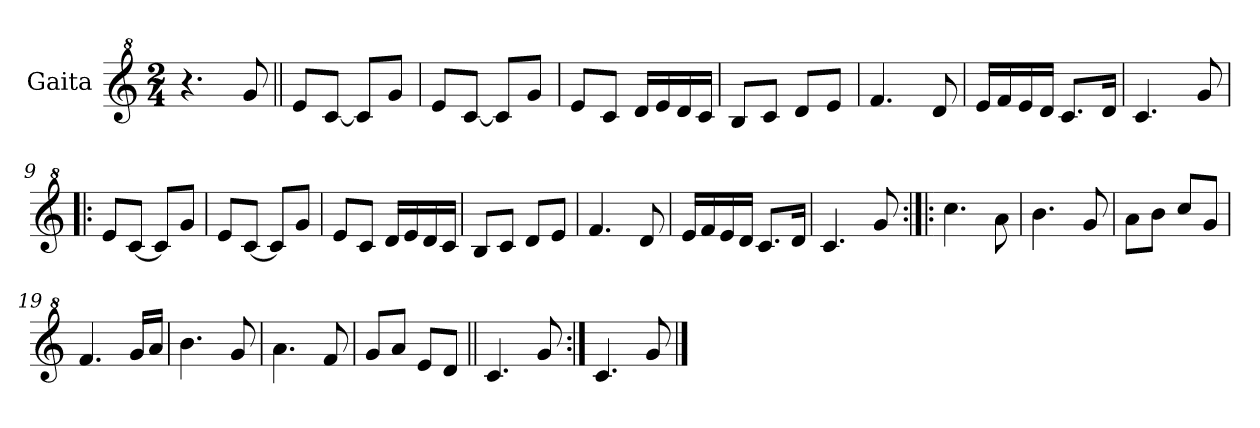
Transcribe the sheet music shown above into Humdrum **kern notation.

**kern
*part1
*staff1
*I"Gaita
*clefG^2
*k[]
*M2/4
*MM125
=1
4.r
8gg/
=2||
8ee/L
[8cc/J
8cc/L]
8gg/J
=3
8ee/L
[8cc/J
8cc/L]
8gg/J
=4
8ee/L
8cc/J
16dd/LL
16ee/
16dd/
16cc/JJ
=5
8b/L
8cc/J
8dd/L
8ee/J
=6
4.ff/
8dd/
=7
16ee/LL
16ff/
16ee/
16dd/JJ
8.cc/L
16dd/Jk
=8
4.cc/
8gg/
=9!|:
8ee/L
[8cc/J
8cc/L]
8gg/J
=10
8ee/L
[8cc/J
8cc/L]
8gg/J
!!LO:LB:g=z
=11
8ee/L
8cc/J
16dd/LL
16ee/
16dd/
16cc/JJ
=12
8b/L
8cc/J
8dd/L
8ee/J
=13
4.ff/
8dd/
=14
16ee/LL
16ff/
16ee/
16dd/JJ
8.cc/L
16dd/Jk
=15
4.cc/
8gg/
=16:|!|:
4.ccc\
8aa\
=17
4.bb\
8gg/
=18
8aa\L
8bb\J
8ccc/L
8gg/J
=19
4.ff/
16gg/LL
16aa/JJ
=20
4.bb\
8gg/
=21
4.aa\
8ff/
!!LO:LB:g=z
=22
8gg/L
8aa/J
8ee/L
8dd/J
=23||
4.cc/
8gg/
=24:|!
4.cc/
8gg/
==
*-
